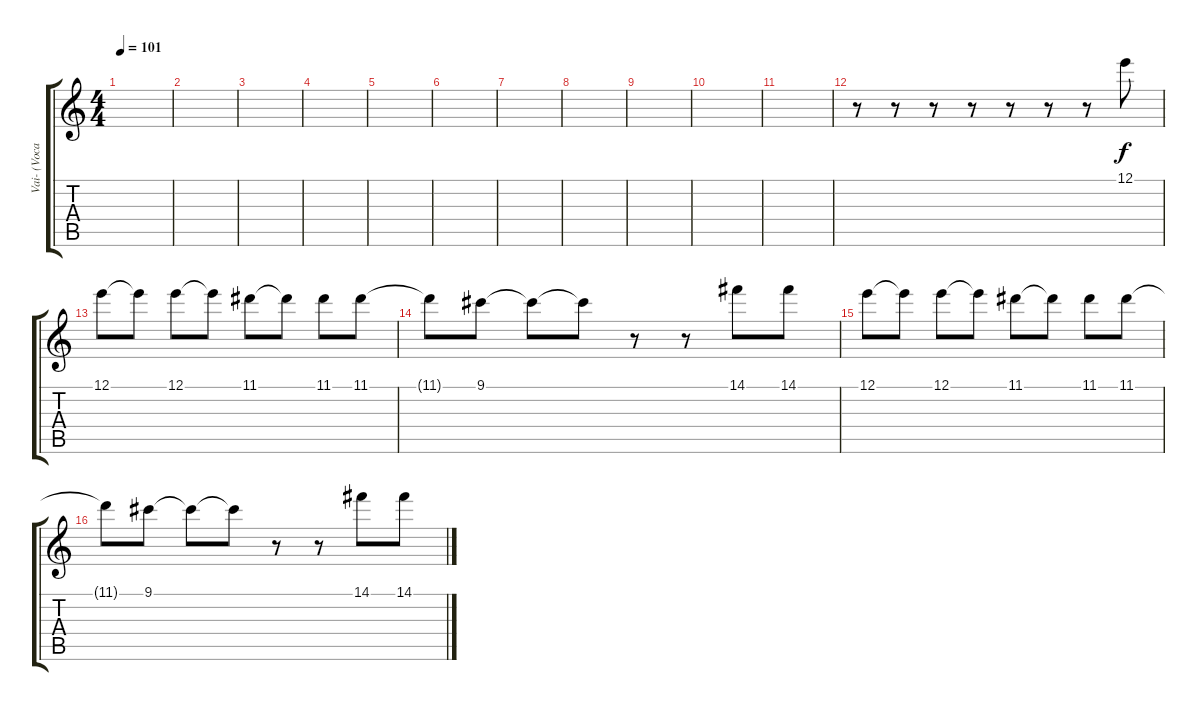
\track ("Vai- (Vocal)" "Vai- (Voca") {instrument distortionguitar}
\staff {score tabs}
\tuning (E4 B3 G3 D3 A2 E2) {hide}
\ts (4 4)
\tempo 101
\clef g2
\ks c
|
|
|
|
|
|
|
|
|
|
|
r.8 r.8 r.8 r.8 r.8 r.8 r.8 12.1.8 |
12.1.8 12.1{t}.8 12.1.8 12.1{t}.8 11.1.8 11.1{t}.8 11.1.8 11.1.8 |
11.1{t}.8 9.1.8 9.1{t}.8 9.1{t}.8 r.8 r.8 14.1.8 14.1.8 |
12.1.8 12.1{t}.8 12.1.8 12.1{t}.8 11.1.8 11.1{t}.8 11.1.8 11.1.8 |
11.1{t}.8 9.1.8 9.1{t}.8 9.1{t}.8 r.8 r.8 14.1.8 14.1.8
